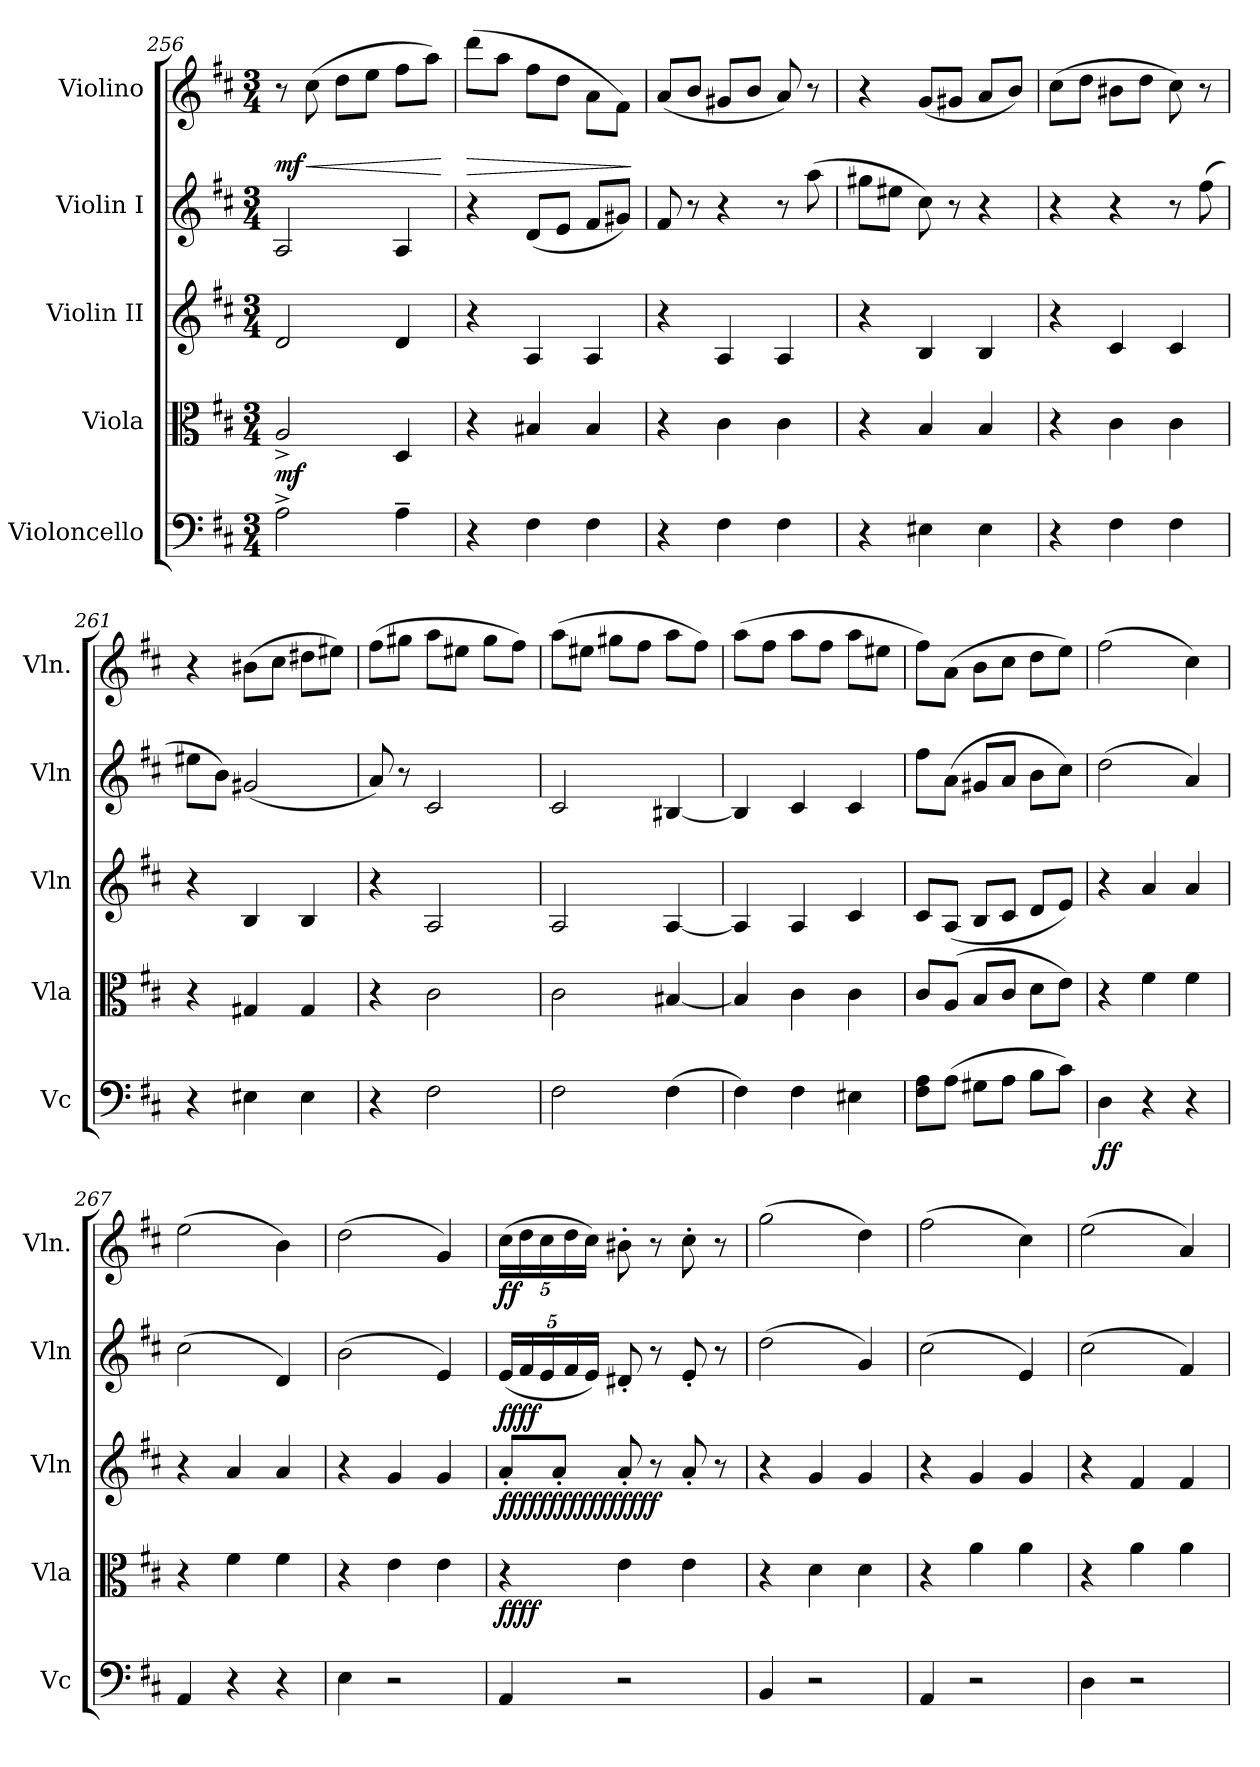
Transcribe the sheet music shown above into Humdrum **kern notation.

**kern	**dynam	**kern	**dynam	**kern	**dynam	**kern	**dynam	**kern	**dynam
*part5	*part5	*part4	*part4	*part3	*part3	*part2	*part2	*part1	*part1
*staff5	*staff5	*staff4	*staff4	*staff3	*staff3	*staff2	*staff2	*staff1	*staff1
*I"Violoncello	*	*I"Viola	*	*I"Violin II	*	*I"Violin I	*	*I"Violino	*
*I'Vc	*	*I'Vla	*	*I'Vln	*	*I'Vln	*	*I'Vln.	*
*clefF4	*	*clefC3	*	*clefG2	*	*clefG2	*	*clefG2	*
*k[f#c#]	*	*k[f#c#]	*	*k[f#c#]	*	*k[f#c#]	*	*k[f#c#]	*
*M3/4	*	*M3/4	*	*M3/4	*	*M3/4	*	*M3/4	*
=256	=256	=256	=256	=256	=256	=256	=256	=256	=256
!	!	!	!LO:DY:b	!	!	!	!	!	!LO:DY:b
2A^\	.	2A^/	mf	2d/	.	2A/	.	8r	mf
!	!	!	!	!	!	!	!	!	!LO:HP:b
.	.	.	.	.	.	.	.	(8cc#\	<
.	.	.	.	.	.	.	.	8dd\L	.
.	.	.	.	.	.	.	.	8ee\J	.
4A~\	.	4D/	.	4d/	.	4A/	.	8ff#\L	.
.	.	.	.	.	.	.	.	8aa\J)	.
.	.	.	.	.	.	.	.	.	[
=257	=257	=257	=257	=257	=257	=257	=257	=257	=257
!	!	!	!	!	!	!	!	!	!LO:HP:b
4r	.	4r	.	4r	.	4r	.	(8ddd\L	>
.	.	.	.	.	.	.	.	8aa\J	.
4F#\	.	4B#X/	.	4A/	.	(8d/L	.	8ff#\L	.
.	.	.	.	.	.	8e/J	.	8dd\J	.
4F#\	.	4B#/	.	4A/	.	8f#/L	.	8a\L	.
.	.	.	.	.	.	8g#X/J)	.	8f#\J)	.
.	.	.	.	.	.	.	.	.	]
=258	=258	=258	=258	=258	=258	=258	=258	=258	=258
4r	.	4r	.	4r	.	8f#/	.	(8a/L	.
.	.	.	.	.	.	8r	.	8b/J	.
4F#\	.	4c#\	.	4A/	.	4r	.	8g#X/L	.
.	.	.	.	.	.	.	.	8b/J	.
4F#\	.	4c#\	.	4A/	.	8r	.	8a/)	.
.	.	.	.	.	.	(8aa\	.	8r	.
=259	=259	=259	=259	=259	=259	=259	=259	=259	=259
4r	.	4r	.	4r	.	8gg#X\L	.	4r	.
.	.	.	.	.	.	8ee#X\J	.	.	.
4E#X\	.	4B/	.	4B/	.	8cc#\)	.	(8g/L	.
.	.	.	.	.	.	8r	.	8g#X/J	.
4E#\	.	4B/	.	4B/	.	4r	.	8a/L	.
.	.	.	.	.	.	.	.	8b/J)	.
!!LO:LB:g=z
=260	=260	=260	=260	=260	=260	=260	=260	=260	=260
4r	.	4r	.	4r	.	4r	.	(8cc#\L	.
.	.	.	.	.	.	.	.	8dd\J	.
4F#\	.	4c#\	.	4c#/	.	4r	.	8b#X\L	.
.	.	.	.	.	.	.	.	8dd\J	.
4F#\	.	4c#\	.	4c#/	.	8r	.	8cc#\)	.
.	.	.	.	.	.	(8ff#\	.	8r	.
=261	=261	=261	=261	=261	=261	=261	=261	=261	=261
4r	.	4r	.	4r	.	8ee#X\L	.	4r	.
.	.	.	.	.	.	8b\J)	.	.	.
4E#X\	.	4G#X/	.	4B/	.	(2g#X/	.	(8b#X\L	.
.	.	.	.	.	.	.	.	8cc#\J	.
4E#\	.	4G#/	.	4B/	.	.	.	8dd#X\L	.
.	.	.	.	.	.	.	.	8ee#X\J)	.
=262	=262	=262	=262	=262	=262	=262	=262	=262	=262
4r	.	4r	.	4r	.	8a/)	.	(8ff#\L	.
.	.	.	.	.	.	8r	.	8gg#X\J	.
2F#\	.	2c#\	.	2A/	.	2c#/	.	8aa\L	.
.	.	.	.	.	.	.	.	8ee#X\J	.
.	.	.	.	.	.	.	.	8gg#\L	.
.	.	.	.	.	.	.	.	8ff#\J)	.
=263	=263	=263	=263	=263	=263	=263	=263	=263	=263
2F#\	.	2c#\	.	2A/	.	2c#/	.	(8aa\L	.
.	.	.	.	.	.	.	.	8ee#X\J	.
.	.	.	.	.	.	.	.	8gg#X\L	.
.	.	.	.	.	.	.	.	8ff#\J	.
(4F#\	.	[4B#X/	.	[4A/	.	[4B#X/	.	8aa\L	.
.	.	.	.	.	.	.	.	8ff#\J)	.
=264	=264	=264	=264	=264	=264	=264	=264	=264	=264
4F#\)	.	4B#/]	.	4A/]	.	4B#/]	.	(8aa\L	.
.	.	.	.	.	.	.	.	8ff#\J	.
4F#\	.	4c#\	.	4A/	.	4c#/	.	8aa\L	.
.	.	.	.	.	.	.	.	8ff#\J	.
4E#X\	.	4c#\	.	4c#/	.	4c#/	.	8aa\L	.
.	.	.	.	.	.	.	.	8ee#X\J	.
!!LO:PB:g=z
=265	=265	=265	=265	=265	=265	=265	=265	=265	=265
8F#\ 8A\L	.	8c#/L	.	8c#/L	.	8ff#\L	.	8ff#\L)	.
(8A\J	.	(8A/J	.	(8A/J	.	(8a\J	.	(8a\J	.
8G#X\L	.	8B/L	.	8B/L	.	8g#X/L	.	8b\L	.
8A\J	.	8c#/J	.	8c#/J	.	8a/J	.	8cc#\J	.
8B\L	.	8d\L	.	8d/L	.	8b\L	.	8dd\L	.
8c#\J)	.	8e\J)	.	8e/J)	.	8cc#\J)	.	8ee\J)	.
=266	=266	=266	=266	=266	=266	=266	=266	=266	=266
!	!LO:DY:b	!	!	!	!	!	!	!	!
!	!LO:DY:n=1:b	!	!	!	!	!	!	!	!
4D\	f f	4r	.	4r	.	(2dd\	.	(2ff#\	.
!	!	!	!LO:DY:b	!	!	!	!	!	!
!	!	!	!LO:DY:n=1:b	!	!	!	!	!	!
!	!	!	!LO:DY:n=2:b	!	!	!	!	!	!
!	!	!	!LO:DY:n=3:b	!	!LO:DY:b	!	!	!	!
!	!	!	!	!	!LO:DY:n=1:b	!	!	!	!
!	!	!	!	!	!LO:DY:n=2:b	!	!	!	!
!	!	!	!	!	!LO:DY:n=3:b	!	!	!	!
4r	.	4f#\	mf mf mf mf	4a/	mf mf mf mf	.	.	.	.
4r	.	4f#\	.	4a/	.	4a/)	.	4cc#\)	.
=267	=267	=267	=267	=267	=267	=267	=267	=267	=267
4AA/	.	4r	.	4r	.	(2cc#\	.	(2ee\	.
4r	.	4f#\	.	4a/	.	.	.	.	.
4r	.	4f#\	.	4a/	.	4d/)	.	4b\)	.
=268	=268	=268	=268	=268	=268	=268	=268	=268	=268
4E\	.	4r	.	4r	.	(2b\	.	(2dd\	.
2r	.	4e\	.	4g/	.	.	.	.	.
.	.	4e\	.	4g/	.	4e/)	.	4g/)	.
=269	=269	=269	=269	=269	=269	=269	=269	=269	=269
*	*	*	*	*	*	*Xbrackettup	*	*Xbrackettup	*
!	!	!	!LO:DY:b	!	!	!	!	!	!
!	!	!	!LO:DY:n=1:b	!	!LO:DY:b	!	!	!	!
!	!	!	!	!	!LO:DY:n=1:b	!	!	!	!
!	!	!	!	!	!LO:DY:n=2:b	!	!	!	!
!	!	!	!	!	!LO:DY:n=3:b	!	!	!	!
!	!	!	!	!	!LO:DY:n=4:b	!	!	!	!
!	!	!	!	!	!LO:DY:n=5:b	!	!	!	!
!	!	!	!	!	!LO:DY:n=6:b	!	!	!	!
!	!	!	!	!	!LO:DY:n=7:b	!	!LO:DY:b	!	!
!	!	!	!	!	!	!	!LO:DY:n=1:b	!	!LO:DY:b
4AA/	.	4r	ff ff	8a'/L	ff ff ff ff ff ff ff ff	(20e/LL	ff ff	(20cc#\LL	ff
.	.	.	.	.	.	20f#/	.	20dd\	.
.	.	.	.	.	.	20e/	.	20cc#\	.
.	.	.	.	8a'/J	.	.	.	.	.
.	.	.	.	.	.	20f#/	.	20dd\	.
.	.	.	.	.	.	20e/JJ)	.	20cc#\JJ)	.
2r	.	4e\	.	8a'/	.	8d#X'/	.	8b#X'\	.
.	.	.	.	8r	.	8r	.	8r	.
.	.	4e\	.	8a'/	.	8e'/	.	8cc#'\	.
.	.	.	.	8r	.	8r	.	8r	.
=270	=270	=270	=270	=270	=270	=270	=270	=270	=270
4BB/	.	4r	.	4r	.	(2dd\	.	(2gg\	.
2r	.	4d\	.	4g/	.	.	.	.	.
.	.	4d\	.	4g/	.	4g/)	.	4dd\)	.
=271	=271	=271	=271	=271	=271	=271	=271	=271	=271
4AA/	.	4r	.	4r	.	(2cc#\	.	(2ff#\	.
2r	.	4a\	.	4g/	.	.	.	.	.
.	.	4a\	.	4g/	.	4e/)	.	4cc#\)	.
=272	=272	=272	=272	=272	=272	=272	=272	=272	=272
4D\	.	4r	.	4r	.	(2cc#\	.	(2ee\	.
2r	.	4a\	.	4f#/	.	.	.	.	.
.	.	4a\	.	4f#/	.	4f#/)	.	4a/)	.
=	=	=	=	=	=	=	=	=	=
*-	*-	*-	*-	*-	*-	*-	*-	*-	*-
